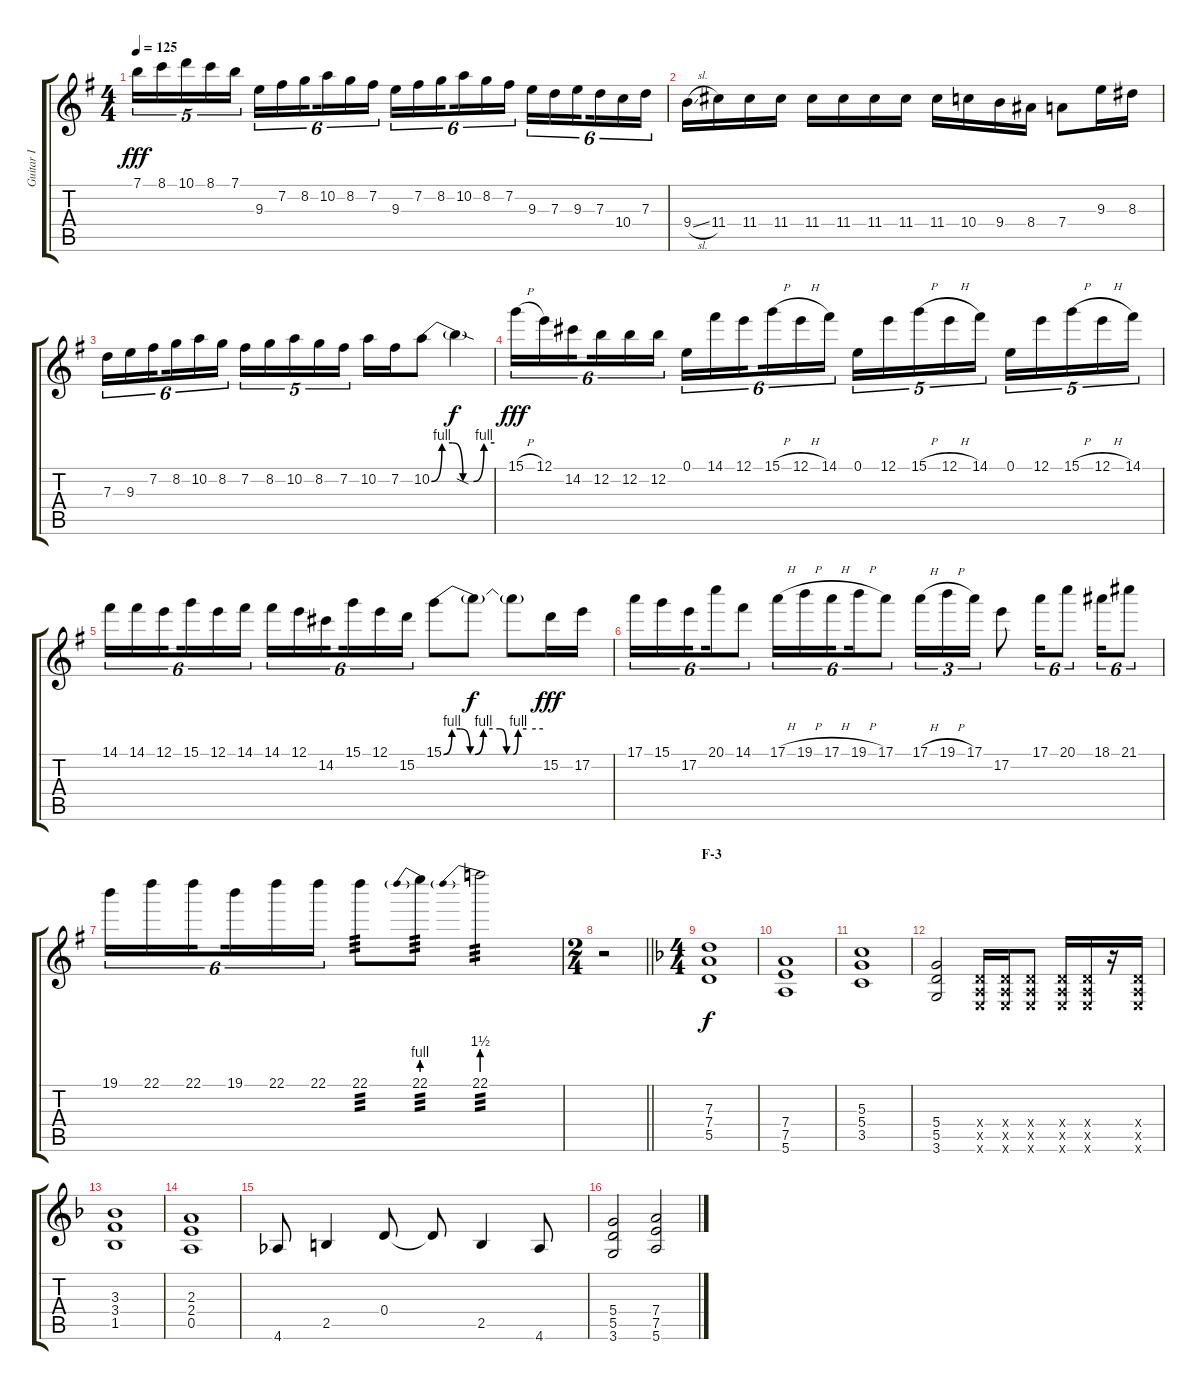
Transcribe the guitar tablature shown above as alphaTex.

\track ("Guitar I" "Guitar I") {instrument overdrivenguitar}
\staff {score tabs}
\tuning (E4 B3 G3 D3 A2 E2) {hide}
\ts (4 4)
\tempo 125
\clef g2
\ks g
7.1.16{tu (5 4) dy fff} 8.1.16{tu (5 4)} 10.1.16{tu (5 4)} 8.1.16{tu (5 4)} 7.1.16{tu (5 4)} 9.3.16{tu (6 4)} 7.2.16{tu (6 4)} 8.2.16{tu (6 4) beam splitsecondary} 10.2.16{tu (6 4)} 8.2.16{tu (6 4)} 7.2.16{tu (6 4)} 9.3.16{tu (6 4)} 7.2.16{tu (6 4)} 8.2.16{tu (6 4) beam splitsecondary} 10.2.16{tu (6 4)} 8.2.16{tu (6 4)} 7.2.16{tu (6 4)} 9.3.16{tu (6 4)} 7.3.16{tu (6 4)} 9.3.16{tu (6 4) beam splitsecondary} 7.3.16{tu (6 4)} 10.4.16{tu (6 4)} 7.3.16{tu (6 4)} |
9.4{sl}.16 11.4.16 11.4.16 11.4.16 11.4.16 11.4.16 11.4.16 11.4.16 11.4.16 10.4.16 9.4.16 8.4.16 7.4.8 9.3.16 8.3.16 |
7.3.16{tu (6 4)} 9.3.16{tu (6 4)} 7.2.16{tu (6 4) beam splitsecondary} 8.2.16{tu (6 4)} 10.2.16{tu (6 4)} 8.2.16{tu (6 4)} 7.2.16{tu (5 4)} 8.2.16{tu (5 4)} 10.2.16{tu (5 4)} 8.2.16{tu (5 4)} 7.2.16{tu (5 4)} 10.2.16 7.2.16 10.2{be (custom 0 0 10 4 20 4 30 0 40 0 50 4 60 4)}.8 10.2{sod t}.4{dy f} |
15.1{h}.16{tu (6 4) dy fff} 12.1.16{tu (6 4)} 14.2.16{tu (6 4) beam splitsecondary} 12.2.16{tu (6 4)} 12.2.16{tu (6 4)} 12.2.16{tu (6 4)} 0.1.16{tu (6 4)} 14.1.16{tu (6 4)} 12.1.16{tu (6 4) beam splitsecondary} 15.1{h}.16{tu (6 4)} 12.1{h}.16{tu (6 4)} 14.1.16{tu (6 4)} 0.1.16{tu (5 4)} 12.1.16{tu (5 4)} 15.1{h}.16{tu (5 4)} 12.1{h}.16{tu (5 4)} 14.1.16{tu (5 4)} 0.1.16{tu (5 4)} 12.1.16{tu (5 4)} 15.1{h}.16{tu (5 4)} 12.1{h}.16{tu (5 4)} 14.1.16{tu (5 4)} |
14.1.16{tu (6 4)} 14.1.16{tu (6 4)} 12.1.16{tu (6 4) beam splitsecondary} 15.1.16{tu (6 4)} 12.1.16{tu (6 4)} 14.1.16{tu (6 4)} 14.1.16{tu (6 4)} 12.1.16{tu (6 4)} 14.2.16{tu (6 4) beam splitsecondary} 15.1.16{tu (6 4)} 12.1.16{tu (6 4)} 15.2.16{tu (6 4)} 15.1{be (custom 0 0 5 4 10 4 16 0 19 0 24 4 34 4 38 0 42 0 45 4 50 4 60 4)}.8 15.1{t}.8{dy f} 15.1{t}.8 15.2.16{dy fff} 17.2.16 |
17.1.16{tu (6 4)} 15.1.16{tu (6 4)} 17.2.16{tu (6 4) beam splitsecondary} 20.1.16{tu (6 4)} 14.1.8{tu (6 4)} 17.1{h}.16{tu (6 4)} 19.1{h}.16{tu (6 4)} 17.1{h}.16{tu (6 4) beam splitsecondary} 19.1{h}.16{tu (6 4)} 17.1.8{tu (6 4)} 17.1{h}.16{tu (3 2)} 19.1{h}.16{tu (3 2)} 17.1.16{tu (3 2)} 17.2.8 17.1.16{tu (6 4)} 20.1.8{tu (6 4)} 18.1.16{tu (6 4)} 21.1.8{tu (6 4)} |
19.1.16{tu (6 4)} 22.1.16{tu (6 4)} 22.1.16{tu (6 4) beam splitsecondary} 19.1.16{tu (6 4)} 22.1.16{tu (6 4)} 22.1.16{tu (6 4)} 22.1.8{tp 3} 22.1{be (prebend 0 4 60 4)}.8{tp 3} 22.1{be (prebend 0 6 60 6)}.2{tp 3} |
\ts (2 4)
\barLineRight lightlight
r.2 |
\ts (4 4)
\section ("" "F-3")
\ks f
(7.3 7.4 5.5).1{dy f} |
(7.4 7.5 5.6).1 |
(5.3 5.4 3.5).1 |
(5.4 5.5 3.6).2 (0.4{x} 0.5{x} 0.6{x}).16 (0.4{x} 0.5{x} 0.6{x}).16 (0.4{x} 0.5{x} 0.6{x}).8 (0.4{x} 0.5{x} 0.6{x}).16 (0.4{x} 0.5{x} 0.6{x}).16 r.16 (0.4{x} 0.5{x} 0.6{x}).16 |
(3.3 3.4 1.5).1 |
(2.3 2.4 0.5).1 |
4.6.8 2.5.4 0.4.8 0.4{t}.8 2.5.4 4.6.8 |
(5.4 5.5 3.6).2 (7.4 7.5 5.6).2
